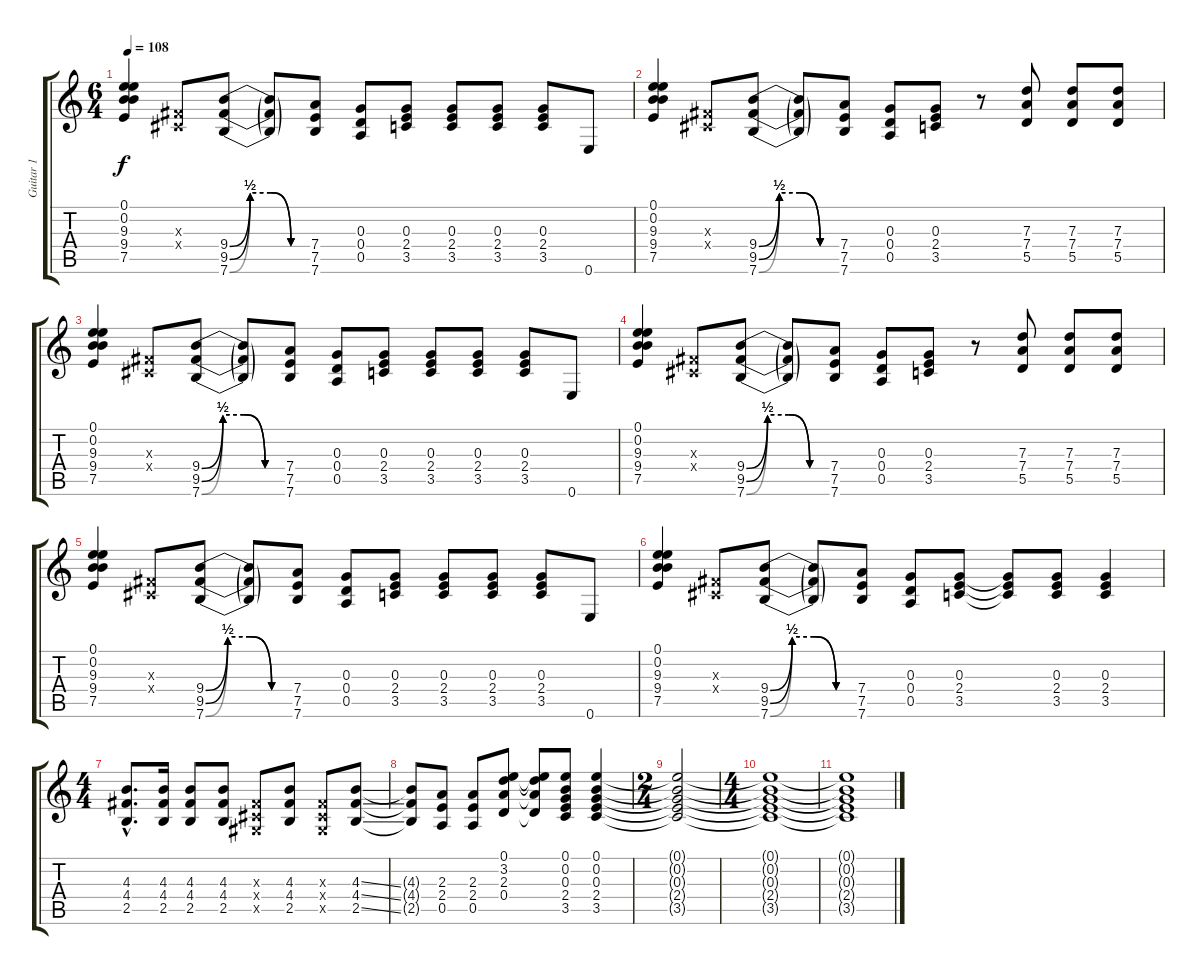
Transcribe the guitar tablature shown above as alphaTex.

\track ("Guitar 1" "Guitar 1") {instrument overdrivenguitar}
\staff {score tabs}
\tuning (E4 B3 G3 D3 A2 E2) {hide}
\ts (6 4)
\tempo 108
\clef g2
\ks c
(0.1 0.2 9.3 9.4 7.5).4{dy f} (-1.3{x} -1.4{x}).8 (9.4{be (custom 0 0 15 2 30 2 45 0 60 0)} 9.5{be (custom 0 0 15 2 30 2 45 0 60 0)} 7.6{be (custom 0 0 15 2 30 2 45 0 60 0)}).8 (9.4{t} 9.5{t} 7.6{t}).8 (7.4 7.5 7.6).8 (0.3 0.4 0.5).8 (0.3 2.4 3.5).8 (0.3 2.4 3.5).8 (0.3 2.4 3.5).8 (0.3 2.4 3.5).8 0.6.8 |
(0.1 0.2 9.3 9.4 7.5).4 (-1.3{x} -1.4{x}).8 (9.4{be (custom 0 0 15 2 30 2 45 0 60 0)} 9.5{be (custom 0 0 15 2 30 2 45 0 60 0)} 7.6{be (custom 0 0 15 2 30 2 45 0 60 0)}).8 (9.4{t} 9.5{t} 7.6{t}).8 (7.4 7.5 7.6).8 (0.3 0.4 0.5).8 (0.3 2.4 3.5).8 r.8 (7.3 7.4 5.5).8 (7.3 7.4 5.5).8 (7.3 7.4 5.5).8 |
(0.1 0.2 9.3 9.4 7.5).4 (-1.3{x} -1.4{x}).8 (9.4{be (custom 0 0 15 2 30 2 45 0 60 0)} 9.5{be (custom 0 0 15 2 30 2 45 0 60 0)} 7.6{be (custom 0 0 15 2 30 2 45 0 60 0)}).8 (9.4{t} 9.5{t} 7.6{t}).8 (7.4 7.5 7.6).8 (0.3 0.4 0.5).8 (0.3 2.4 3.5).8 (0.3 2.4 3.5).8 (0.3 2.4 3.5).8 (0.3 2.4 3.5).8 0.6.8 |
(0.1 0.2 9.3 9.4 7.5).4 (-1.3{x} -1.4{x}).8 (9.4{be (custom 0 0 15 2 30 2 45 0 60 0)} 9.5{be (custom 0 0 15 2 30 2 45 0 60 0)} 7.6{be (custom 0 0 15 2 30 2 45 0 60 0)}).8 (9.4{t} 9.5{t} 7.6{t}).8 (7.4 7.5 7.6).8 (0.3 0.4 0.5).8 (0.3 2.4 3.5).8 r.8 (7.3 7.4 5.5).8 (7.3 7.4 5.5).8 (7.3 7.4 5.5).8 |
(0.1 0.2 9.3 9.4 7.5).4 (-1.3{x} -1.4{x}).8 (9.4{be (custom 0 0 15 2 30 2 45 0 60 0)} 9.5{be (custom 0 0 15 2 30 2 45 0 60 0)} 7.6{be (custom 0 0 15 2 30 2 45 0 60 0)}).8 (9.4{t} 9.5{t} 7.6{t}).8 (7.4 7.5 7.6).8 (0.3 0.4 0.5).8 (0.3 2.4 3.5).8 (0.3 2.4 3.5).8 (0.3 2.4 3.5).8 (0.3 2.4 3.5).8 0.6.8 |
(0.1 0.2 9.3 9.4 7.5).4 (-1.3{x} -1.4{x}).8 (9.4{be (custom 0 0 15 2 30 2 45 0 60 0)} 9.5{be (custom 0 0 15 2 30 2 45 0 60 0)} 7.6{be (custom 0 0 15 2 30 2 45 0 60 0)}).8 (9.4{t} 9.5{t} 7.6{t}).8 (7.4 7.5 7.6).8 (0.3 0.4 0.5).8 (0.3 2.4 3.5).8 (0.3{t} 2.4{t} 3.5{t}).8 (0.3 2.4 3.5).8 (0.3 2.4 3.5).4 |
\ts (4 4)
(4.3{hac} 4.4{hac} 2.5{hac}).8{d} (4.3 4.4 2.5).16 (4.3 4.4 2.5).8 (4.3 4.4 2.5).8 (-1.3{x} -1.4{x} -1.5{x}).8 (4.3 4.4 2.5).8 (-1.3{x} -1.4{x} -1.5{x}).8 (4.3{ss} 4.4{ss} 2.5{ss}).8 |
(4.3{t} 4.4{t} 2.5{t}).8 (2.3 2.4 0.5).8 (2.3 2.4 0.5).8 (0.1 3.2 2.3 0.4).8 (0.1{t} 3.2{t} 2.3{t} 0.4{t}).8 (0.1 0.2 0.3 2.4 3.5).8 (0.1 0.2 0.3 2.4 3.5).4 |
\ts (2 4)
(0.1{t} 0.2{t} 0.3{t} 2.4{t} 3.5{t}).2 |
\ts (4 4)
(0.1{t} 0.2{t} 0.3{t} 2.4{t} 3.5{t}).1 |
(0.1{t} 0.2{t} 0.3{t} 2.4{t} 3.5{t}).1
